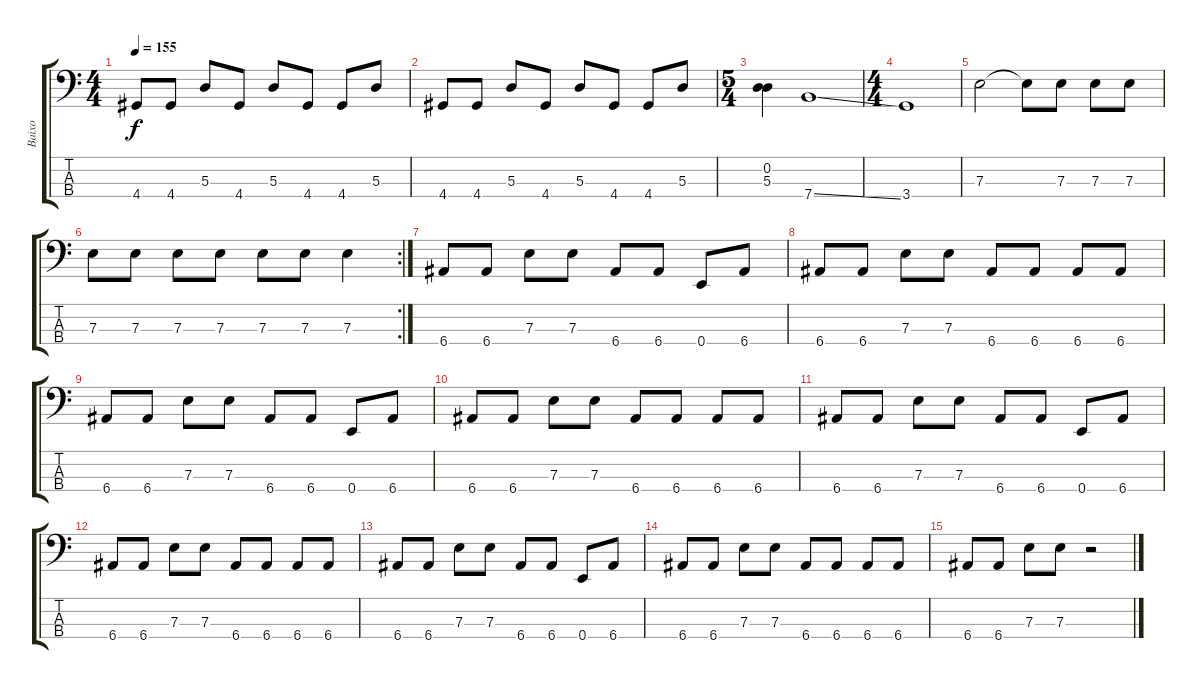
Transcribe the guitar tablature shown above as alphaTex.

\track ("Baixo" "Baixo") {instrument electricbasspick}
\staff {score tabs}
\tuning (G2 D2 A1 E1) {hide}
\ts (4 4)
\tempo 155
\clef f4
\ks c
4.4.8{dy f} 4.4.8 5.3.8 4.4.8 5.3.8 4.4.8 4.4.8 5.3.8 |
4.4.8 4.4.8 5.3.8 4.4.8 5.3.8 4.4.8 4.4.8 5.3.8 |
\ts (5 4)
(0.2 5.3).4 7.4{ss}.1 |
\ts (4 4)
3.4.1 |
7.3.2 7.3{t}.8 7.3.8 7.3.8 7.3.8 |
\rc 2
7.3.8 7.3.8 7.3.8 7.3.8 7.3.8 7.3.8 7.3.4 |
6.4.8 6.4.8 7.3.8 7.3.8 6.4.8 6.4.8 0.4.8 6.4.8 |
6.4.8 6.4.8 7.3.8 7.3.8 6.4.8 6.4.8 6.4.8 6.4.8 |
6.4.8 6.4.8 7.3.8 7.3.8 6.4.8 6.4.8 0.4.8 6.4.8 |
6.4.8 6.4.8 7.3.8 7.3.8 6.4.8 6.4.8 6.4.8 6.4.8 |
6.4.8 6.4.8 7.3.8 7.3.8 6.4.8 6.4.8 0.4.8 6.4.8 |
6.4.8 6.4.8 7.3.8 7.3.8 6.4.8 6.4.8 6.4.8 6.4.8 |
6.4.8 6.4.8 7.3.8 7.3.8 6.4.8 6.4.8 0.4.8 6.4.8 |
6.4.8 6.4.8 7.3.8 7.3.8 6.4.8 6.4.8 6.4.8 6.4.8 |
6.4.8 6.4.8 7.3.8 7.3.8 r.2
